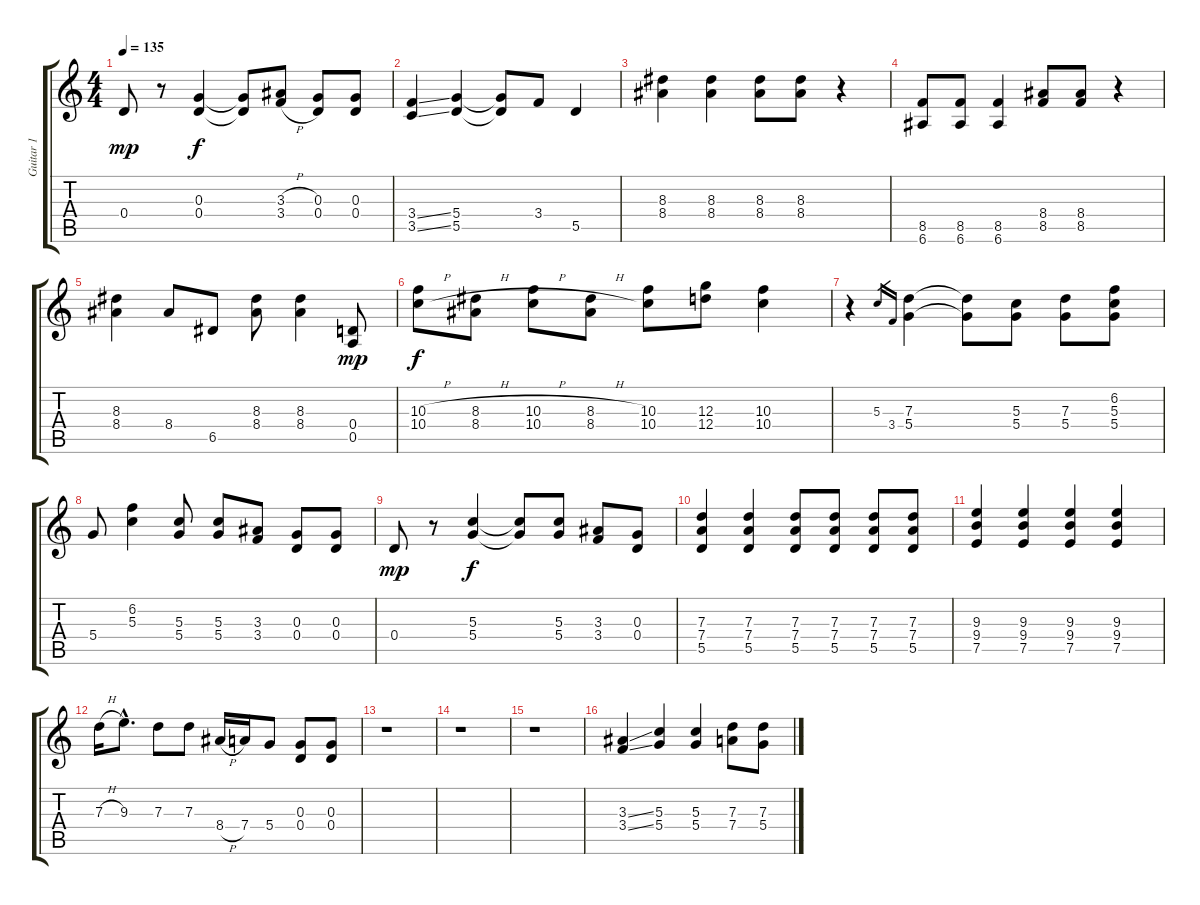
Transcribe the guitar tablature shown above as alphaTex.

\track ("Guitar 1" "Guitar 1") {instrument overdrivenguitar}
\staff {score tabs}
\tuning (E4 B3 G3 D3 A2 E2) {hide}
\ts (4 4)
\tempo 135
\clef g2
\ks c
0.4.8{dy mp} r.8 (0.3 0.4).4{dy f} (0.3{t} 0.4{t}).8 (3.3{h} 3.4{h}).8 (0.3 0.4).8 (0.3 0.4).8 |
(3.4{ss} 3.5{ss}).4 (5.4 5.5).4 (5.4{t} 5.5{t}).8 3.4.8 5.5.4 |
(8.3 8.4).4 (8.3 8.4).4 (8.3 8.4).8 (8.3 8.4).8 r.4 |
(8.5 6.6).8 (8.5 6.6).8 (8.5 6.6).4 (8.4 8.5).8 (8.4 8.5).8 r.4 |
(8.3 8.4).4 8.4.8 6.5.8 (8.3 8.4).8 (8.3 8.4).4 (0.4 0.5).8{dy mp} |
(10.3{h} 10.4{h}).8{dy f} (8.3{h} 8.4{h}).8 (10.3{h} 10.4{h}).8 (8.3{h} 8.4{h}).8 (10.3 10.4).8 (12.3 12.4).8 (10.3 10.4).4 |
r.4 5.3.16{gr} 3.4.16{gr} (7.3 5.4).4 (7.3{t} 5.4{t}).8 (5.3 5.4).8 (7.3 5.4).8 (6.2 5.3 5.4).8 |
5.4.8 (6.2 5.3).4 (5.3 5.4).8 (5.3 5.4).8 (3.3 3.4).8 (0.3 0.4).8 (0.3 0.4).8 |
0.4.8{dy mp} r.8 (5.3 5.4).4{dy f} (5.3{t} 5.4{t}).8 (5.3 5.4).8 (3.3 3.4).8 (0.3 0.4).8 |
(7.3 7.4 5.5).4 (7.3 7.4 5.5).4 (7.3 7.4 5.5).8 (7.3 7.4 5.5).8 (7.3 7.4 5.5).8 (7.3 7.4 5.5).8 |
(9.3 9.4 7.5).4 (9.3 9.4 7.5).4 (9.3 9.4 7.5).4 (9.3 9.4 7.5).4 |
7.3{h}.16 9.3{hac}.8{d} 7.3.8 7.3.8 8.4{h}.16 7.4.16 5.4.8 (0.3 0.4).8 (0.3 0.4).8 |
r.1 |
r.1 |
r.1 |
(3.3{ss} 3.4{ss}).4 (5.3 5.4).4 (5.3 5.4).4 (7.3 7.4).8 (7.3 5.4).8
